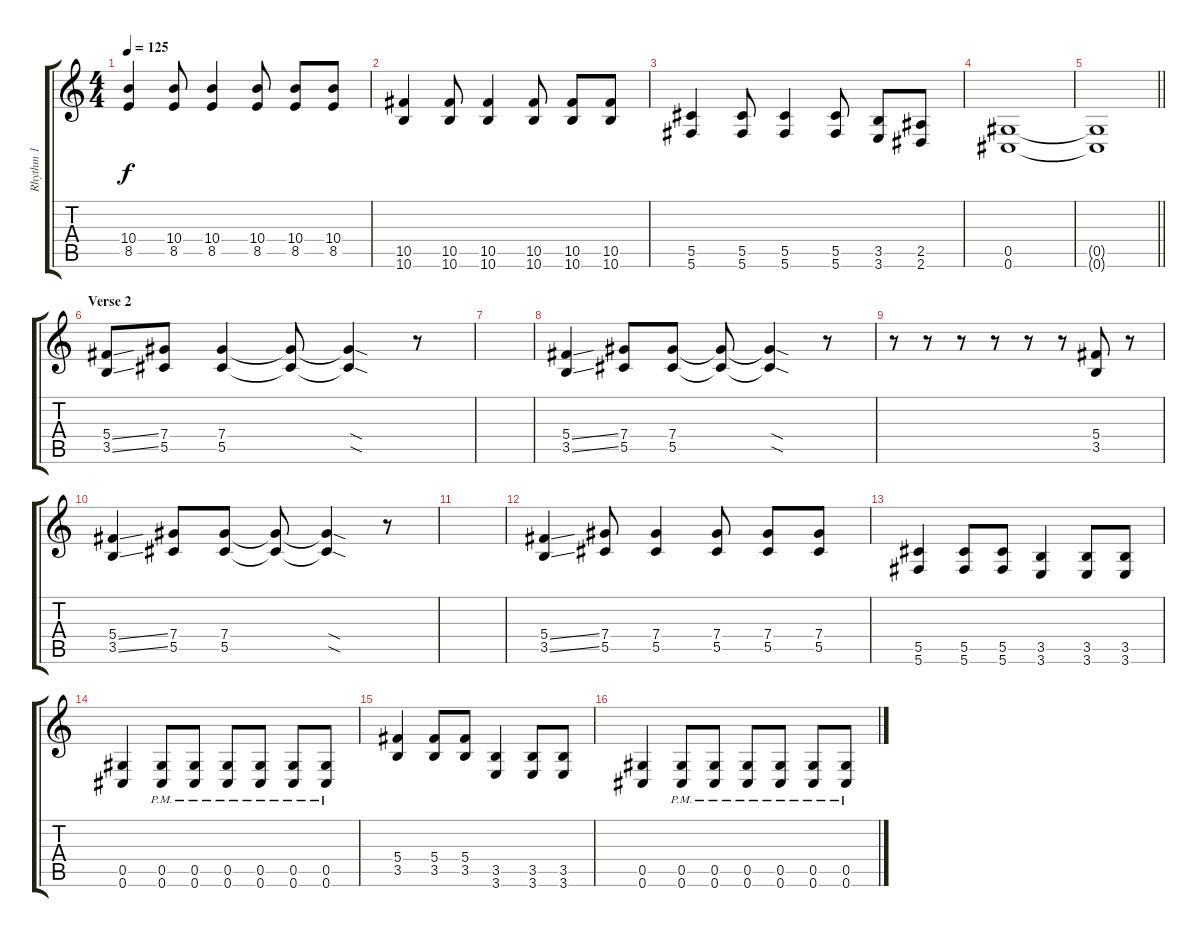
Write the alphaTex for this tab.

\track ("Rhythm 1" "Rhythm 1") {instrument distortionguitar}
\staff {score tabs}
\tuning (Eb4 Bb3 Gb3 Db3 Ab2 Db2) {hide}
\ts (4 4)
\tempo 125
\clef g2
\ks c
(10.4 8.5).4{dy f} (10.4 8.5).8 (10.4 8.5).4 (10.4 8.5).8 (10.4 8.5).8 (10.4 8.5).8 |
(10.5 10.6).4 (10.5 10.6).8 (10.5 10.6).4 (10.5 10.6).8 (10.5 10.6).8 (10.5 10.6).8 |
(5.5 5.6).4 (5.5 5.6).8 (5.5 5.6).4 (5.5 5.6).8 (3.5 3.6).8 (2.5 2.6).8 |
(0.5 0.6).1 |
\barLineRight lightlight
(0.5{t} 0.6{t}).1 |
\section ("" "Verse 2")
(5.4{ss} 3.5{ss}).8 (7.4 5.5).8 (7.4 5.5).4 (7.4{t} 5.5{t}).8 (7.4{sod t} 5.5{sod t}).4 r.8 |
|
(5.4{ss} 3.5{ss}).4 (7.4 5.5).8 (7.4 5.5).8 (7.4{t} 5.5{t}).8 (7.4{sod t} 5.5{sod t}).4 r.8 |
r.8 r.8 r.8 r.8 r.8 r.8 (5.4 3.5).8 r.8 |
(5.4{ss} 3.5{ss}).4 (7.4 5.5).8 (7.4 5.5).8 (7.4{t} 5.5{t}).8 (7.4{sod t} 5.5{sod t}).4 r.8 |
|
(5.4{ss} 3.5{ss}).4 (7.4 5.5).8 (7.4 5.5).4 (7.4 5.5).8 (7.4 5.5).8 (7.4 5.5).8 |
(5.5 5.6).4 (5.5 5.6).8 (5.5 5.6).8 (3.5 3.6).4 (3.5 3.6).8 (3.5 3.6).8 |
(0.5 0.6).4 (0.5{pm} 0.6{pm}).8 (0.5{pm} 0.6{pm}).8 (0.5{pm} 0.6{pm}).8 (0.5{pm} 0.6{pm}).8 (0.5{pm} 0.6{pm}).8 (0.5{pm} 0.6{pm}).8 |
(5.4 3.5).4 (5.4 3.5).8 (5.4 3.5).8 (3.5 3.6).4 (3.5 3.6).8 (3.5 3.6).8 |
(0.5 0.6).4 (0.5{pm} 0.6{pm}).8 (0.5{pm} 0.6{pm}).8 (0.5{pm} 0.6{pm}).8 (0.5{pm} 0.6{pm}).8 (0.5{pm} 0.6{pm}).8 (0.5{pm} 0.6{pm}).8
